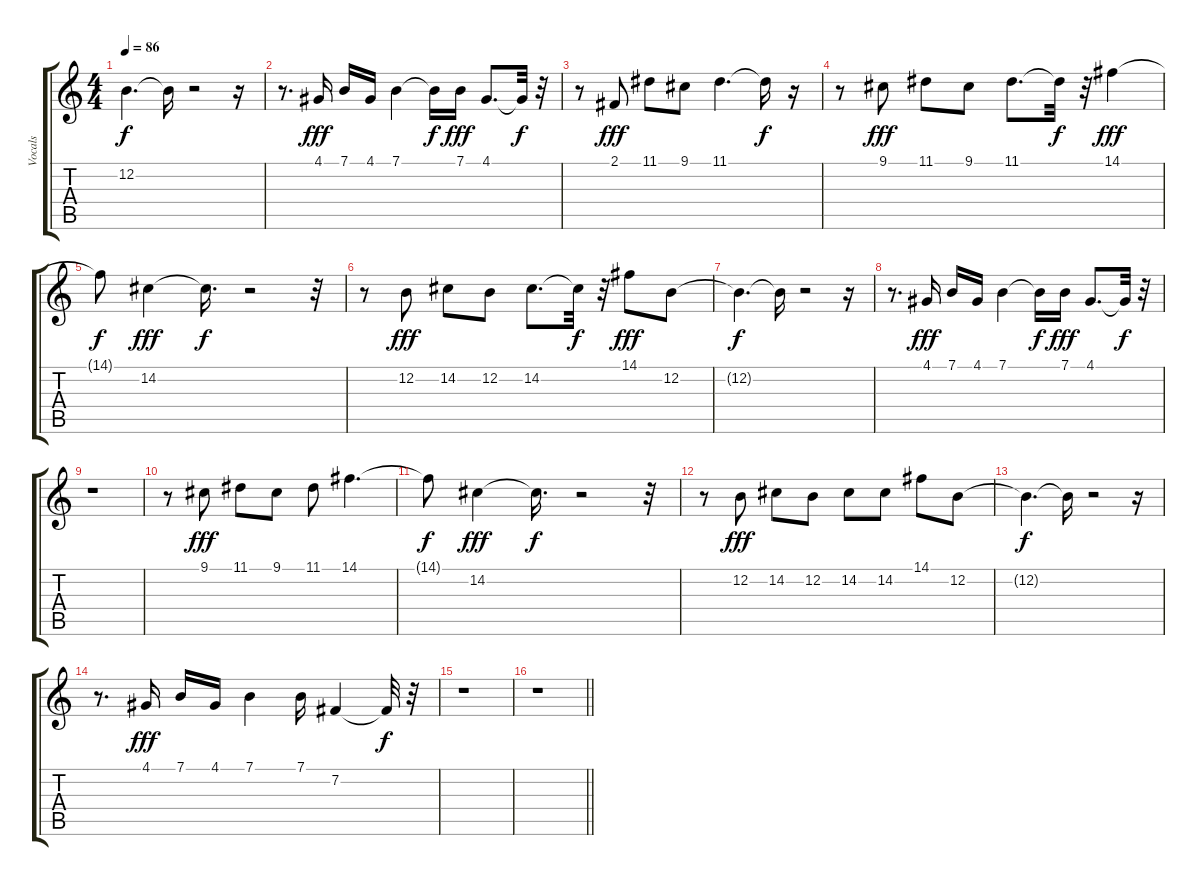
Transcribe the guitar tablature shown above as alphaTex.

\track ("Vocals" "Vocals") {instrument acousticgrandpiano}
\staff {score tabs}
\tuning (E4 B3 G3 D3 A2 E2) {hide}
\ts (4 4)
\tempo 86
\clef g2
\ks c
12.2{t}.4{d dy f} 12.2{t}.16 r.2 r.16 |
r.8{d} 4.1.16{dy fff} 7.1.16 4.1.16 7.1.4 7.1{t}.16{dy f} 7.1.16{dy fff} 4.1.8{d} 4.1{t}.32{dy f} r.32 |
r.8 2.1.8{dy fff} 11.1.8 9.1.8 11.1.4{d} 11.1{t}.16{dy f} r.16 |
r.8 9.1.8{dy fff} 11.1.8 9.1.8 11.1.8{d} 11.1{t}.32{dy f} r.32 14.1.4{dy fff} |
14.1{t}.8{dy f} 14.2.4{dy fff} 14.2{t}.16{d dy f} r.2 r.32 |
r.8 12.2.8{dy fff} 14.2.8 12.2.8 14.2.8{d} 14.2{t}.32{dy f} r.32 14.1.8{dy fff} 12.2.8 |
12.2{t}.4{d dy f} 12.2{t}.16 r.2 r.16 |
r.8{d} 4.1.16{dy fff} 7.1.16 4.1.16 7.1.4 7.1{t}.16{dy f} 7.1.16{dy fff} 4.1.8{d} 4.1{t}.32{dy f} r.32 |
r.1 |
r.8 9.1.8{dy fff} 11.1.8 9.1.8 11.1.8 14.1.4{d} |
14.1{t}.8{dy f} 14.2.4{dy fff} 14.2{t}.16{d dy f} r.2 r.32 |
r.8 12.2.8{dy fff} 14.2.8 12.2.8 14.2.8 14.2.8 14.1.8 12.2.8 |
12.2{t}.4{d dy f} 12.2{t}.16 r.2 r.16 |
r.8{d} 4.1.16{dy fff} 7.1.16 4.1.16 7.1.4 7.1.16 7.2.4 7.2{t}.32{dy f} r.32 |
r.1 |
\barLineRight lightlight
r.1
